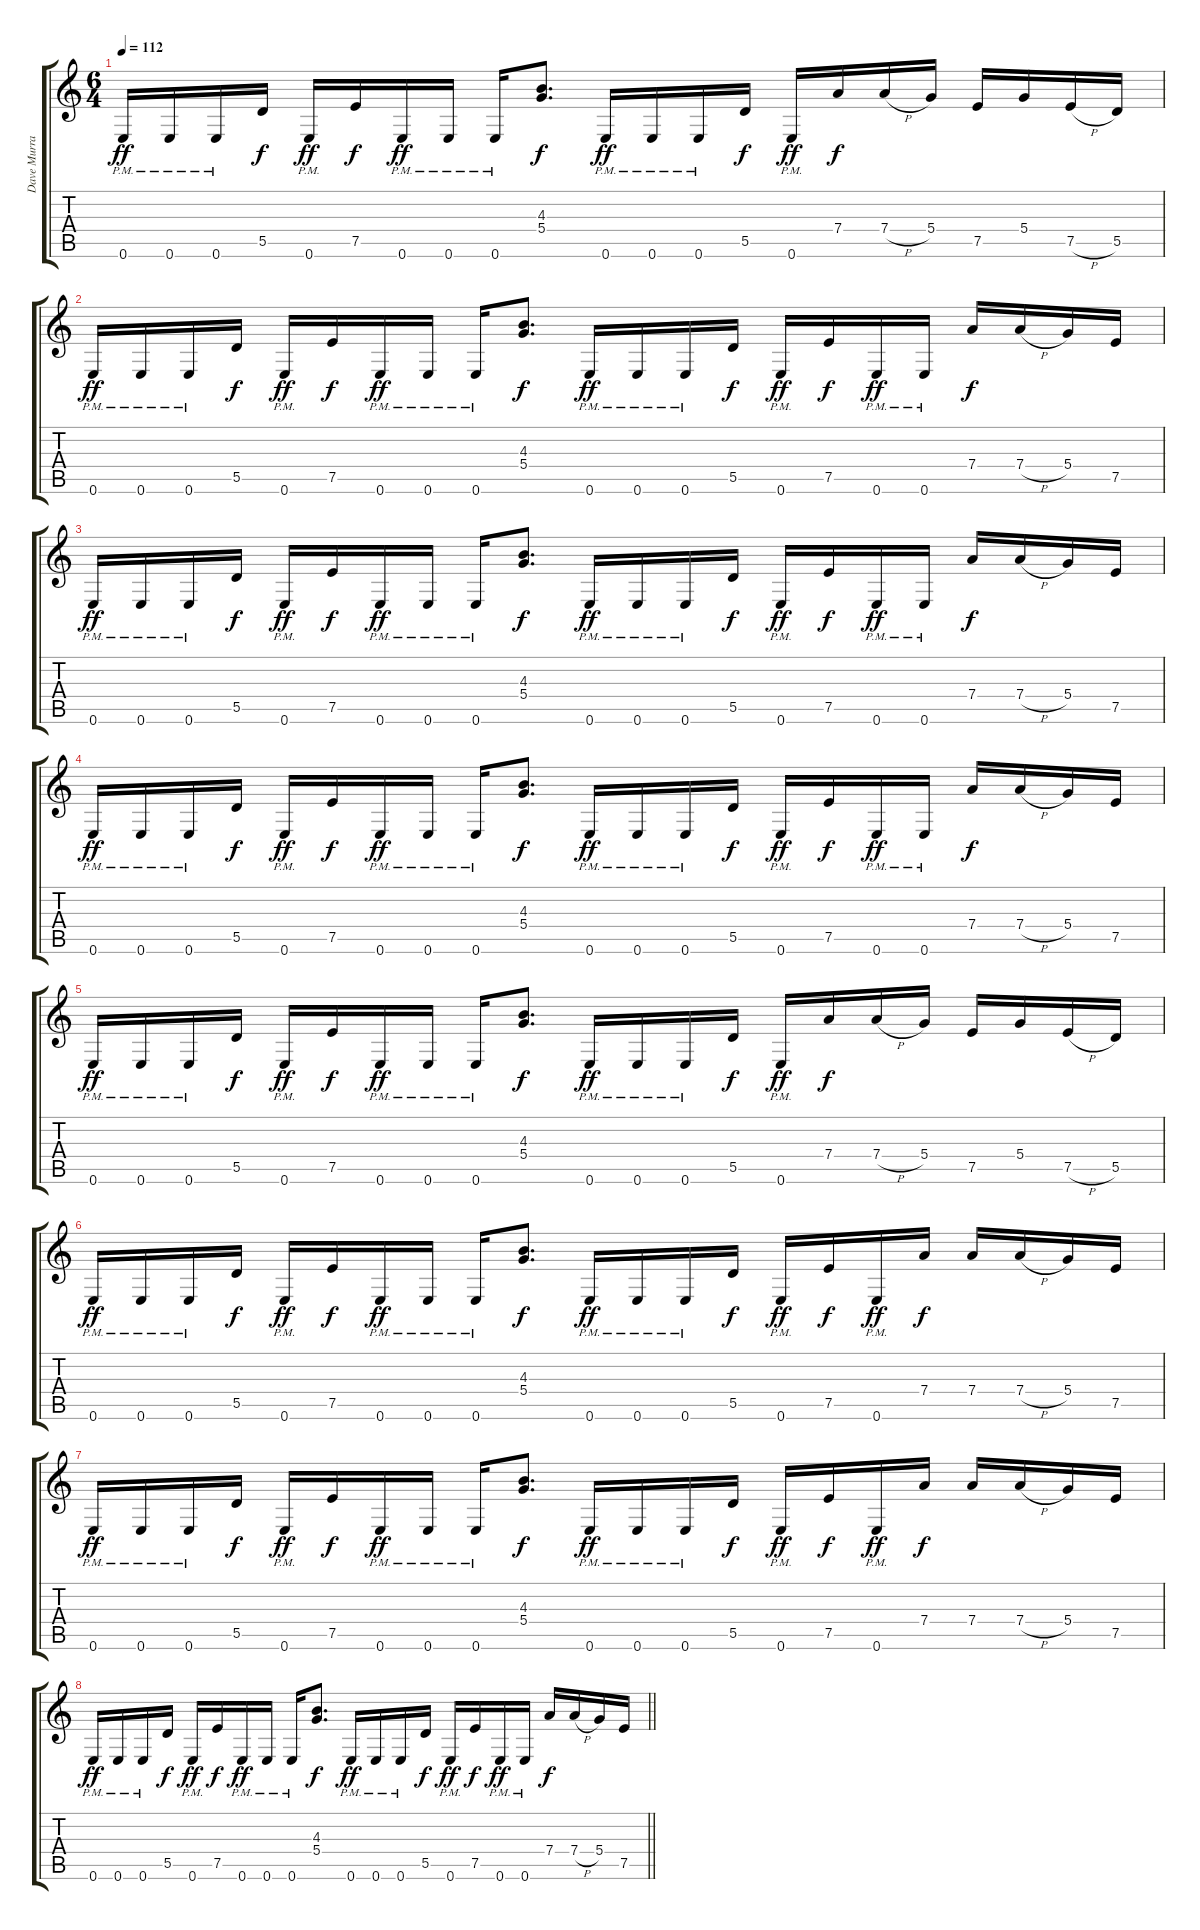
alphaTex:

\track ("Dave Murray" "Dave Murra") {instrument distortionguitar}
\staff {score tabs}
\tuning (E4 B3 G3 D3 A2 E2) {hide}
\ts (6 4)
\tempo 112
\clef g2
\ks c
0.6{pm}.16{dy ff} 0.6{pm}.16 0.6{pm}.16 5.5.16{dy f} 0.6{pm}.16{dy ff} 7.5.16{dy f} 0.6{pm}.16{dy ff} 0.6{pm}.16 0.6{pm}.16 (4.3 5.4).8{d dy f} 0.6{pm}.16{dy ff} 0.6{pm}.16 0.6{pm}.16 5.5.16{dy f} 0.6{pm}.16{dy ff} 7.4.16{dy f} 7.4{h}.16 5.4.16 7.5.16 5.4.16 7.5{h}.16 5.5.16 |
0.6{pm}.16{dy ff} 0.6{pm}.16 0.6{pm}.16 5.5.16{dy f} 0.6{pm}.16{dy ff} 7.5.16{dy f} 0.6{pm}.16{dy ff} 0.6{pm}.16 0.6{pm}.16 (4.3 5.4).8{d dy f} 0.6{pm}.16{dy ff} 0.6{pm}.16 0.6{pm}.16 5.5.16{dy f} 0.6{pm}.16{dy ff} 7.5.16{dy f} 0.6{pm}.16{dy ff} 0.6{pm}.16 7.4.16{dy f} 7.4{h}.16 5.4.16 7.5.16 |
0.6{pm}.16{dy ff} 0.6{pm}.16 0.6{pm}.16 5.5.16{dy f} 0.6{pm}.16{dy ff} 7.5.16{dy f} 0.6{pm}.16{dy ff} 0.6{pm}.16 0.6{pm}.16 (4.3 5.4).8{d dy f} 0.6{pm}.16{dy ff} 0.6{pm}.16 0.6{pm}.16 5.5.16{dy f} 0.6{pm}.16{dy ff} 7.5.16{dy f} 0.6{pm}.16{dy ff} 0.6{pm}.16 7.4.16{dy f} 7.4{h}.16 5.4.16 7.5.16 |
0.6{pm}.16{dy ff} 0.6{pm}.16 0.6{pm}.16 5.5.16{dy f} 0.6{pm}.16{dy ff} 7.5.16{dy f} 0.6{pm}.16{dy ff} 0.6{pm}.16 0.6{pm}.16 (4.3 5.4).8{d dy f} 0.6{pm}.16{dy ff} 0.6{pm}.16 0.6{pm}.16 5.5.16{dy f} 0.6{pm}.16{dy ff} 7.5.16{dy f} 0.6{pm}.16{dy ff} 0.6{pm}.16 7.4.16{dy f} 7.4{h}.16 5.4.16 7.5.16 |
0.6{pm}.16{dy ff} 0.6{pm}.16 0.6{pm}.16 5.5.16{dy f} 0.6{pm}.16{dy ff} 7.5.16{dy f} 0.6{pm}.16{dy ff} 0.6{pm}.16 0.6{pm}.16 (4.3 5.4).8{d dy f} 0.6{pm}.16{dy ff} 0.6{pm}.16 0.6{pm}.16 5.5.16{dy f} 0.6{pm}.16{dy ff} 7.4.16{dy f} 7.4{h}.16 5.4.16 7.5.16 5.4.16 7.5{h}.16 5.5.16 |
0.6{pm}.16{dy ff} 0.6{pm}.16 0.6{pm}.16 5.5.16{dy f} 0.6{pm}.16{dy ff} 7.5.16{dy f} 0.6{pm}.16{dy ff} 0.6{pm}.16 0.6{pm}.16 (4.3 5.4).8{d dy f} 0.6{pm}.16{dy ff} 0.6{pm}.16 0.6{pm}.16 5.5.16{dy f} 0.6{pm}.16{dy ff} 7.5.16{dy f} 0.6{pm}.16{dy ff} 7.4.16{dy f} 7.4.16 7.4{h}.16 5.4.16 7.5.16 |
0.6{pm}.16{dy ff} 0.6{pm}.16 0.6{pm}.16 5.5.16{dy f} 0.6{pm}.16{dy ff} 7.5.16{dy f} 0.6{pm}.16{dy ff} 0.6{pm}.16 0.6{pm}.16 (4.3 5.4).8{d dy f} 0.6{pm}.16{dy ff} 0.6{pm}.16 0.6{pm}.16 5.5.16{dy f} 0.6{pm}.16{dy ff} 7.5.16{dy f} 0.6{pm}.16{dy ff} 7.4.16{dy f} 7.4.16 7.4{h}.16 5.4.16 7.5.16 |
\barLineRight lightlight
0.6{pm}.16{dy ff} 0.6{pm}.16 0.6{pm}.16 5.5.16{dy f} 0.6{pm}.16{dy ff} 7.5.16{dy f} 0.6{pm}.16{dy ff} 0.6{pm}.16 0.6{pm}.16 (4.3 5.4).8{d dy f} 0.6{pm}.16{dy ff} 0.6{pm}.16 0.6{pm}.16 5.5.16{dy f} 0.6{pm}.16{dy ff} 7.5.16{dy f} 0.6{pm}.16{dy ff} 0.6{pm}.16 7.4.16{dy f} 7.4{h}.16 5.4.16 7.5.16
